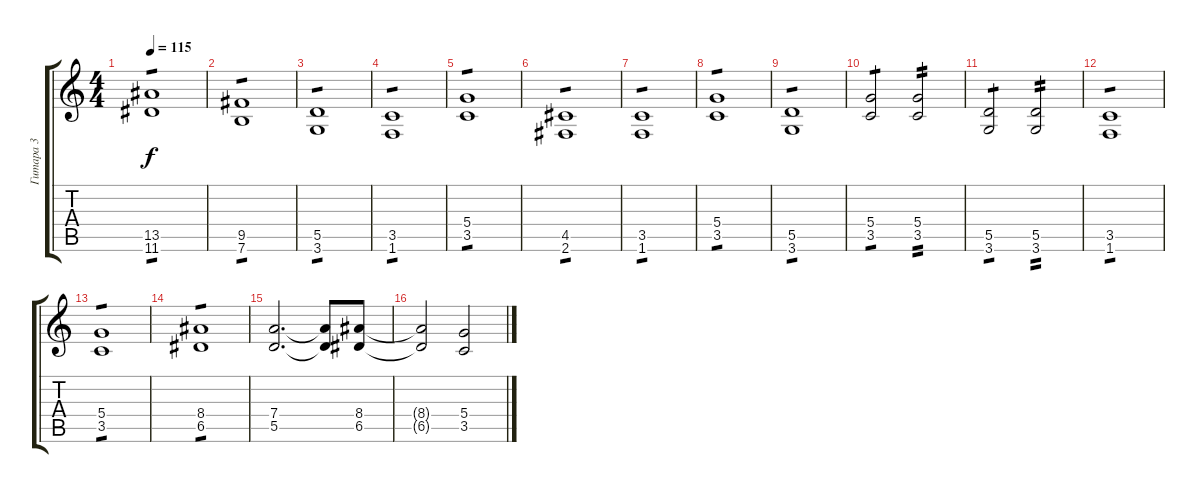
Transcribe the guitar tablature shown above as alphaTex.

\track ("Гитара 3" "Гитара 3") {instrument distortionguitar}
\staff {score tabs}
\tuning (E4 B3 G3 D3 A2 E2) {hide}
\ts (4 4)
\tempo 115
\clef g2
\ks c
(13.5 11.6).1{tp 1 dy f} |
(9.5 7.6).1{tp 1} |
(5.5 3.6).1{tp 1} |
(3.5 1.6).1{tp 1} |
(5.4 3.5).1{tp 1} |
(4.5 2.6).1{tp 1} |
(3.5 1.6).1{tp 1} |
(5.4 3.5).1{tp 1} |
(5.5 3.6).1{tp 1} |
(5.4 3.5).2{tp 1} (5.4 3.5).2{tp 2} |
(5.5 3.6).2{tp 1} (5.5 3.6).2{tp 2} |
(3.5 1.6).1{tp 1} |
(5.4 3.5).1{tp 1} |
(8.4 6.5).1{tp 1} |
(7.4 5.5).2{d} (7.4{t} 5.5{t}).8 (8.4 6.5).8 |
(8.4{t} 6.5{t}).2 (5.4 3.5).2
